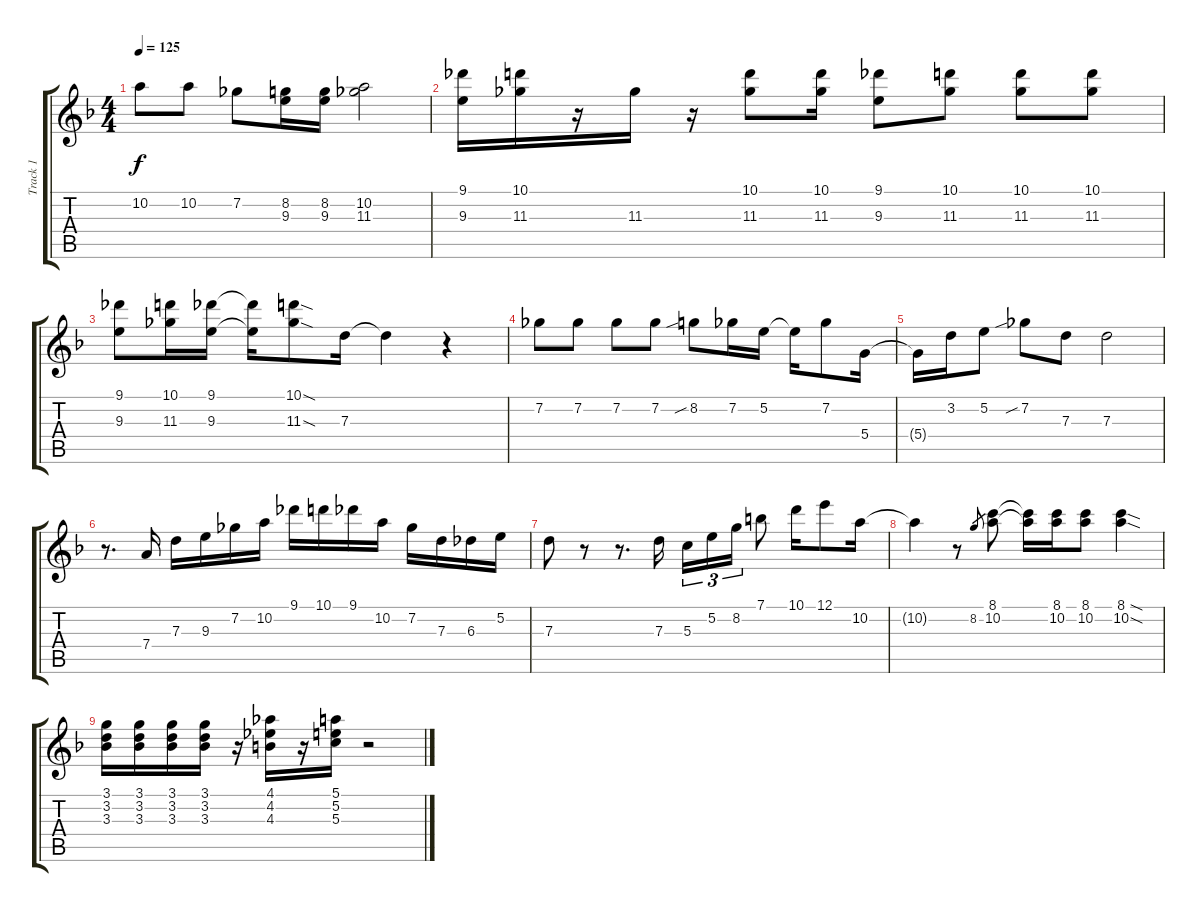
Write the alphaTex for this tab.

\track ("Track 1" "Track 1") {instrument electricguitarjazz}
\staff {score tabs}
\tuning (E4 B3 G3 D3 A2 E2) {hide}
\ts (4 4)
\tempo 125
\clef g2
\ks f
10.2{t}.8{dy f} 10.2.8 7.2.8 (8.2 9.3).16 (8.2 9.3).16 (10.2 11.3).2 |
(9.1 9.3).16 (10.1 11.3).16 r.16 11.3.16 r.16 (10.1 11.3).8 (10.1 11.3).16 (9.1 9.3).8 (10.1 11.3).8 (10.1 11.3).8 (10.1 11.3).8 |
(9.1 9.3).8 (10.1 11.3).16 (9.1 9.3).16 (9.1{t} 9.3{t}).16 (10.1{sod} 11.3{sod}).8 7.3.16 7.3{t}.4 r.4 |
7.2.8 7.2.8 7.2.8 7.2.8 8.2{sib}.8 7.2.16 5.2.16 5.2{t}.16 7.2.8 5.4.16 |
5.4{t}.16 3.2.16 5.2.8 7.2{sib}.8 7.3.8 7.3.2 |
r.8{d} 7.4.16 7.3.16 9.3.16 7.2.16 10.2.16 9.1.16 10.1.16 9.1.16 10.2.16 7.2.16 7.3.16 6.3.16 5.2.16 |
7.3.8 r.8 r.8{d} 7.3.16 5.3.16{tu (3 2)} 5.2.16{tu (3 2)} 8.2.16{tu (3 2)} 7.1.8 10.1.16 12.1.8 10.2.16 |
10.2{t}.4 r.8 8.2.8{gr} (8.1 10.2).8 (8.1{t} 10.2{t}).16 (8.1 10.2).16 (8.1 10.2).8 (8.1{sod} 10.2{sod}).4 |
(3.1 3.2 3.3).16 (3.1 3.2 3.3).16 (3.1 3.2 3.3).16 (3.1 3.2 3.3).16 r.16 (4.1 4.2 4.3).16 r.16 (5.1 5.2 5.3).16 r.2
